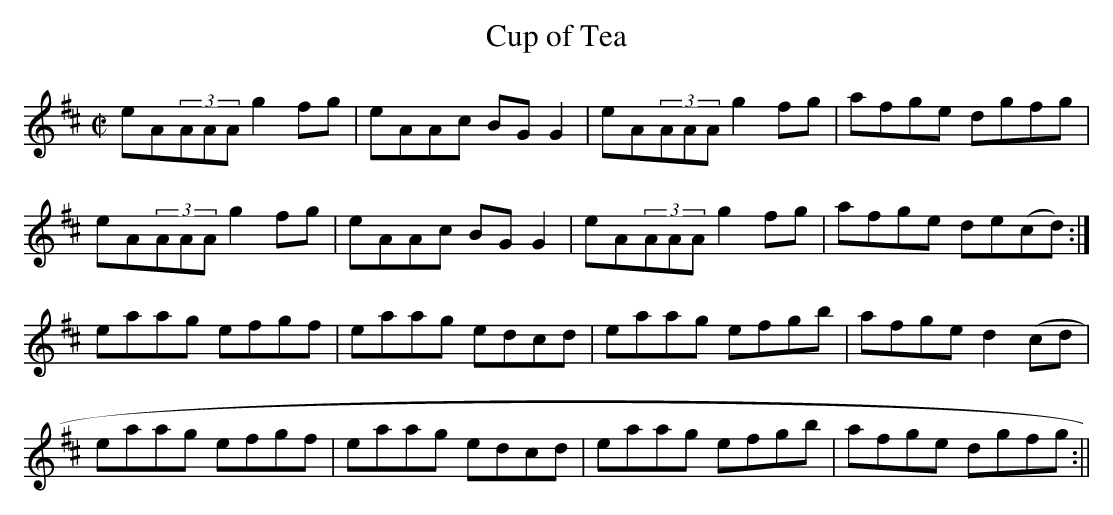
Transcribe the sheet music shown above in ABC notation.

X:1
T:Cup of Tea
M:C|
L:1/8
K:D
eA(3AAA g2fg|eAAc BGG2|eA(3AAA g2fg|afge dgfg|!
eA(3AAA g2fg|eAAc BGG2|eA(3AAA g2fg|afge de(cd):|]!
eaag efgf|eaag edcd|eaag efgb|afge d2(cd|!
eaag efgf|eaag edcd|eaag efgb|afge dgfg:||!
